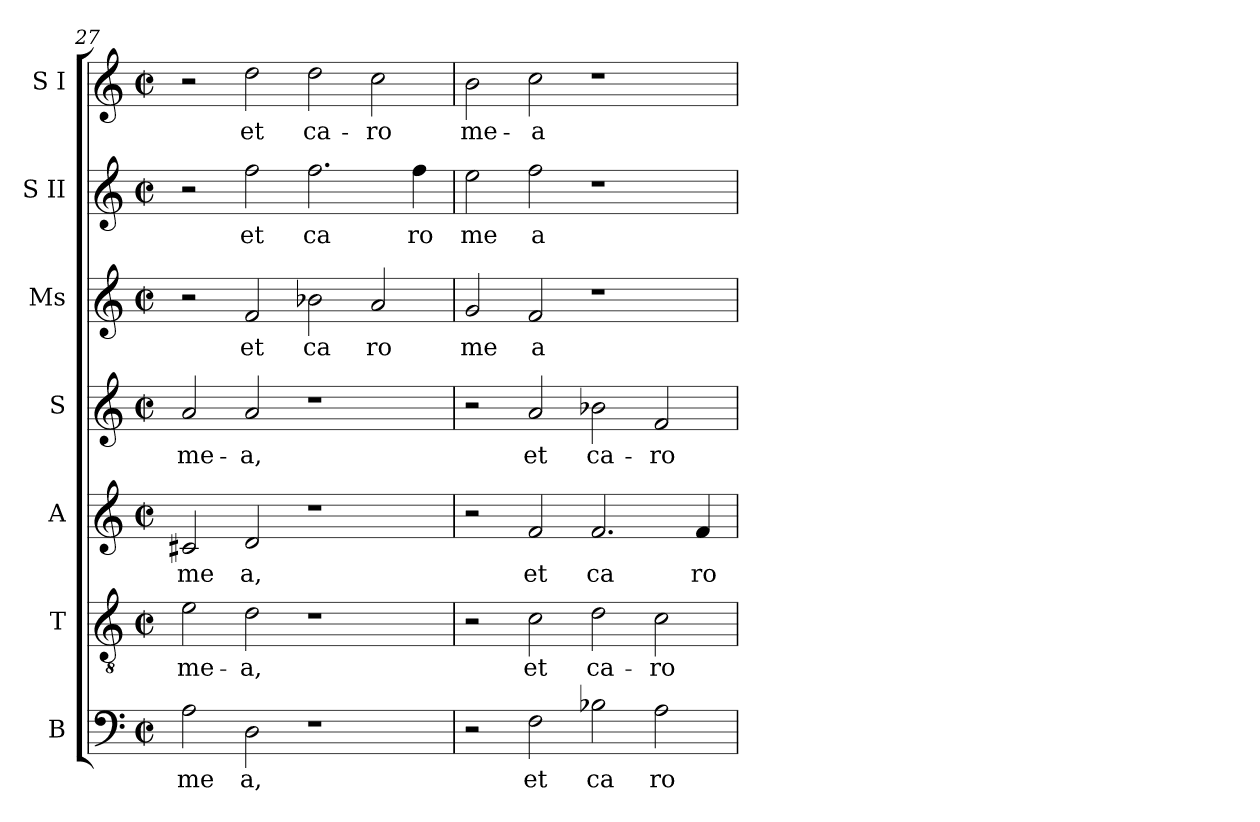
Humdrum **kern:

**kern	**text	**kern	**text	**kern	**text	**kern	**text	**kern	**text	**kern	**text	**kern	**text
*part7	*part7	*part6	*part6	*part5	*part5	*part4	*part4	*part3	*part3	*part2	*part2	*part1	*part1
*staff7	*staff7	*staff6	*staff6	*staff5	*staff5	*staff4	*staff4	*staff3	*staff3	*staff2	*staff2	*staff1	*staff1
*I"B	*	*I"T	*	*I"A	*	*I"S	*	*I"Ms	*	*I"S II	*	*I"S I	*
*clefF4	*	*clefGv2	*	*clefG2	*	*clefG2	*	*clefG2	*	*clefG2	*	*clefG2	*
*M2/2	*	*M2/2	*	*M2/2	*	*M2/2	*	*M2/2	*	*M2/2	*	*M2/2	*
*met(c|)	*	*met(c|)	*	*met(c|)	*	*met(c|)	*	*met(c|)	*	*met(c|)	*	*met(c|)	*
=27	=27	=27	=27	=27	=27	=27	=27	=27	=27	=27	=27	=27	=27
!	!LO:LY:b:cj	!	!LO:LY:b:cj	!	!LO:LY:b:cj	!	!LO:LY:b:cj	!	!	!	!	!	!
2A\	me	2e\	me-	2c#X/	me	2a/	me-	2r	.	2r	.	2r	.
!	!LO:LY:b:cj	!	!LO:LY:b:cj	!	!LO:LY:b:cj	!	!LO:LY:b:cj	!	!LO:LY:b:cj	!	!LO:LY:b:cj	!	!LO:LY:b:cj
2D\	a,	2d\	-a,	2d/	a,	2a/	-a,	2f/	et	2ff\	et	2dd\	et
!	!	!	!	!	!	!	!	!	!LO:LY:b:cj	!	!LO:LY:b:cj	!	!LO:LY:b:cj
1r	.	1r	.	1r	.	1r	.	2b-\	ca	2.ff\	ca	2dd\	ca-
!	!	!	!	!	!	!	!	!	!LO:LY:b:cj	!	!	!	!LO:LY:b:cj
.	.	.	.	.	.	.	.	2a/	ro	.	.	2cc\	-ro
!	!	!	!	!	!	!	!	!	!	!	!LO:LY:b:cj	!	!
.	.	.	.	.	.	.	.	.	.	4ff\	ro	.	.
=28	=28	=28	=28	=28	=28	=28	=28	=28	=28	=28	=28	=28	=28
!	!	!	!	!	!	!	!	!	!LO:LY:b:cj	!	!LO:LY:b:cj	!	!LO:LY:b:cj
2r	.	2r	.	2r	.	2r	.	2g/	me	2ee\	me	2b\	me-
!	!LO:LY:b:cj	!	!LO:LY:b:cj	!	!LO:LY:b:cj	!	!LO:LY:b:cj	!	!LO:LY:b:cj	!	!LO:LY:b:cj	!	!LO:LY:b:cj
2F\	et	2c\	et	2f/	et	2a/	et	2f/	a	2ff\	a	2cc\	-a
!	!LO:LY:b:cj	!	!LO:LY:b:cj	!	!LO:LY:b:cj	!	!LO:LY:b:cj	!	!	!	!	!	!
2B-\	ca	2d\	ca-	2.f/	ca	2b-X\	ca-	1r	.	1r	.	1r	.
!	!LO:LY:b:cj	!	!LO:LY:b:cj	!	!	!	!LO:LY:b:cj	!	!	!	!	!	!
2A\	ro	2c\	-ro	.	.	2f/	-ro	.	.	.	.	.	.
!	!	!	!	!	!LO:LY:b:cj	!	!	!	!	!	!	!	!
.	.	.	.	4f/	ro	.	.	.	.	.	.	.	.
=	=	=	=	=	=	=	=	=	=	=	=	=	=
*-	*-	*-	*-	*-	*-	*-	*-	*-	*-	*-	*-	*-	*-
